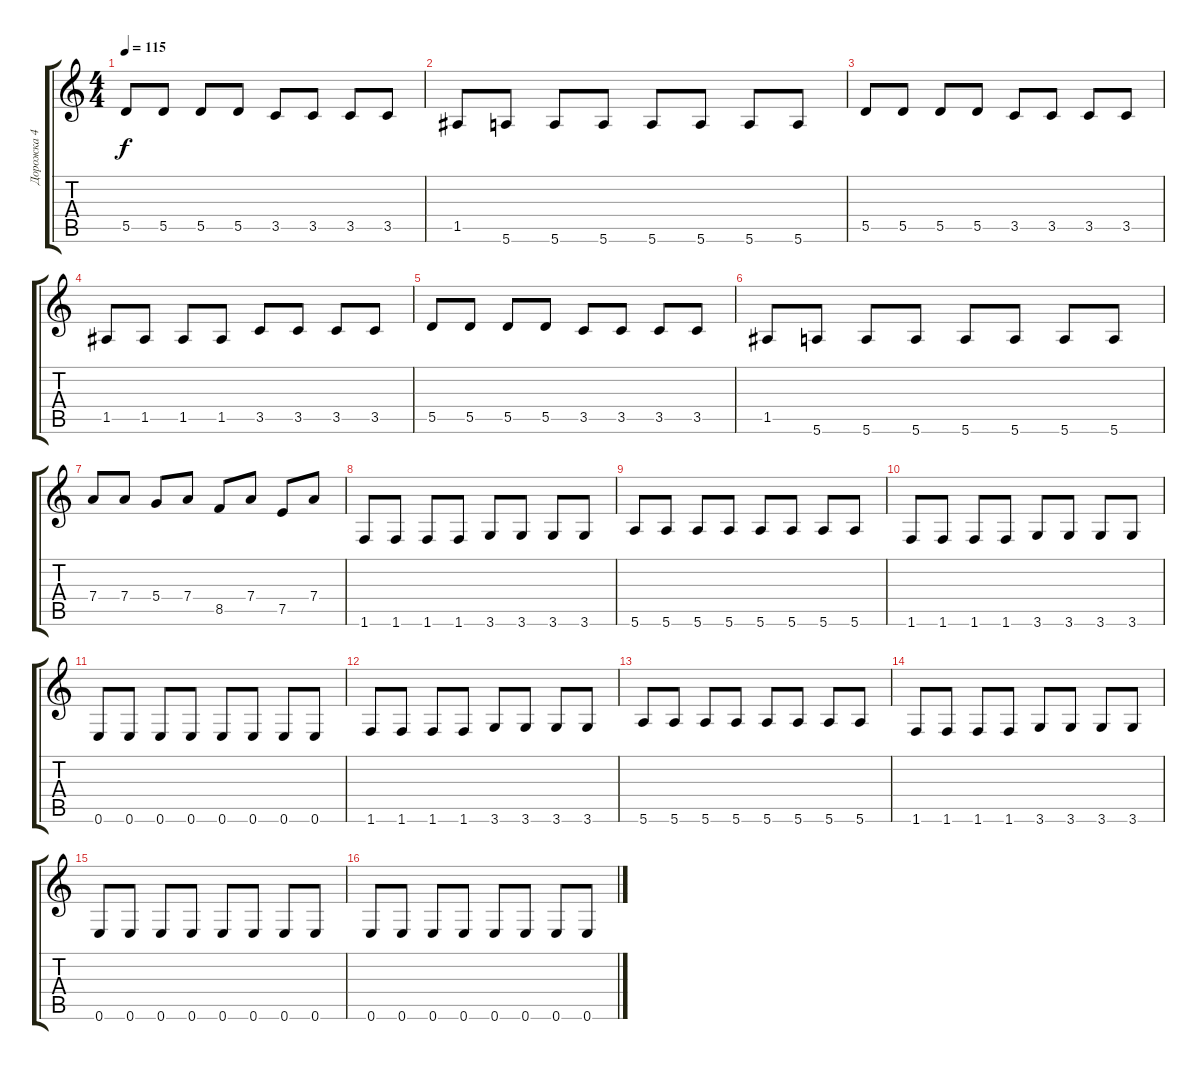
\track ("Дорожка 4" "Дорожка 4") {instrument electricbassfinger}
\staff {score tabs}
\tuning (E4 B3 G3 D3 A2 E2) {hide}
\ts (4 4)
\tempo 115
\clef g2
\ks c
5.5.8{dy f} 5.5.8 5.5.8 5.5.8 3.5.8 3.5.8 3.5.8 3.5.8 |
1.5.8 5.6.8 5.6.8 5.6.8 5.6.8 5.6.8 5.6.8 5.6.8 |
5.5.8 5.5.8 5.5.8 5.5.8 3.5.8 3.5.8 3.5.8 3.5.8 |
1.5.8 1.5.8 1.5.8 1.5.8 3.5.8 3.5.8 3.5.8 3.5.8 |
5.5.8 5.5.8 5.5.8 5.5.8 3.5.8 3.5.8 3.5.8 3.5.8 |
1.5.8 5.6.8 5.6.8 5.6.8 5.6.8 5.6.8 5.6.8 5.6.8 |
7.4.8 7.4.8 5.4.8 7.4.8 8.5.8 7.4.8 7.5.8 7.4.8 |
1.6.8 1.6.8 1.6.8 1.6.8 3.6.8 3.6.8 3.6.8 3.6.8 |
5.6.8 5.6.8 5.6.8 5.6.8 5.6.8 5.6.8 5.6.8 5.6.8 |
1.6.8 1.6.8 1.6.8 1.6.8 3.6.8 3.6.8 3.6.8 3.6.8 |
0.6.8 0.6.8 0.6.8 0.6.8 0.6.8 0.6.8 0.6.8 0.6.8 |
1.6.8 1.6.8 1.6.8 1.6.8 3.6.8 3.6.8 3.6.8 3.6.8 |
5.6.8 5.6.8 5.6.8 5.6.8 5.6.8 5.6.8 5.6.8 5.6.8 |
1.6.8 1.6.8 1.6.8 1.6.8 3.6.8 3.6.8 3.6.8 3.6.8 |
0.6.8 0.6.8 0.6.8 0.6.8 0.6.8 0.6.8 0.6.8 0.6.8 |
0.6.8 0.6.8 0.6.8 0.6.8 0.6.8 0.6.8 0.6.8 0.6.8
